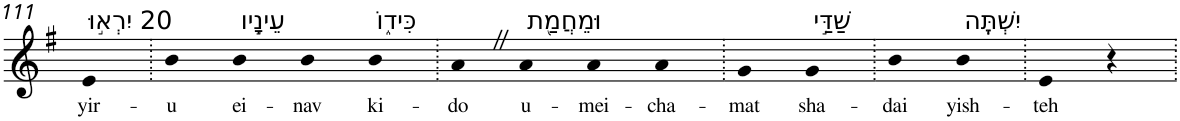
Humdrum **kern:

**kern	**text
*part1	*part1
*staff1	*staff1
*I"Piano	*
*I'Pno	*
!!LO:PB:g=z
*clefG2	*
*k[f#]	*
*G:	*
=111	=111
!LO:TX:a:t=20 יִרְא֣וּ	!
!	!LO:LY:b
4e	yir-
=112.	=112.
!	!LO:LY:b
4b	-u
!LO:TX:a:t=עֵינָ֣יו	!
!	!LO:LY:b
4b	ei-
!	!LO:LY:b
4b	-nav
!LO:TX:a:t=כִּיד֑וֹ	!
!	!LO:LY:b
4b	ki-
=113.	=113.
!	!LO:LY:b
4aZ	-do
!LO:TX:a:t=וּמֵחֲמַ֖ת	!
!	!LO:LY:b
4a	u-
!	!LO:LY:b
4a	-mei-
!	!LO:LY:b
4a	-cha-
=114.	=114.
!	!LO:LY:b
4g	-mat
!LO:TX:a:t=שַׁדַּ֣י	!
!	!LO:LY:b
4g	sha-
=115.	=115.
!	!LO:LY:b
4b	-dai
!LO:TX:a:t=יִשְׁתֶּֽה	!
!	!LO:LY:b
4b	yish-
=116.	=116.
!	!LO:LY:b
4e	-teh
4r	.
=.	=.
*-	*-
